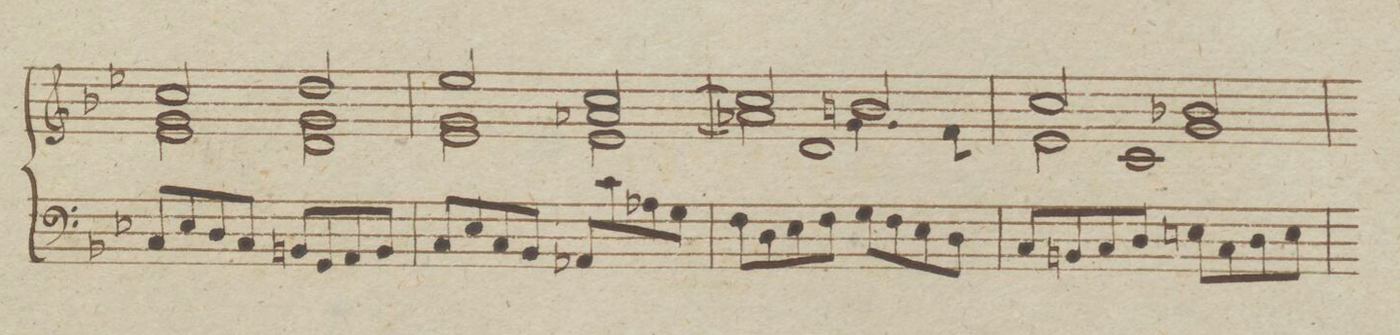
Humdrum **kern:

**kern
*I"Organo
*clefF4
*k[b-e-]
*met(c|)
*M2/2
8C/L
8E-/
8D/
8C/J
8BBn/L
8GG/
8AA/
8BB/J
=46
8C/L
8E-/
8D/
8C/J
8AA-X/L
8c\
8A-X\
8G\J
=47
8F\L
8D\
8E-\
8F\J
8G\L
8F\
8E-\
8D\J
=48
8C/L
8BBn/
8C/
8D/J
8En\L
8C\
8D\
8E\J
=49
*-
